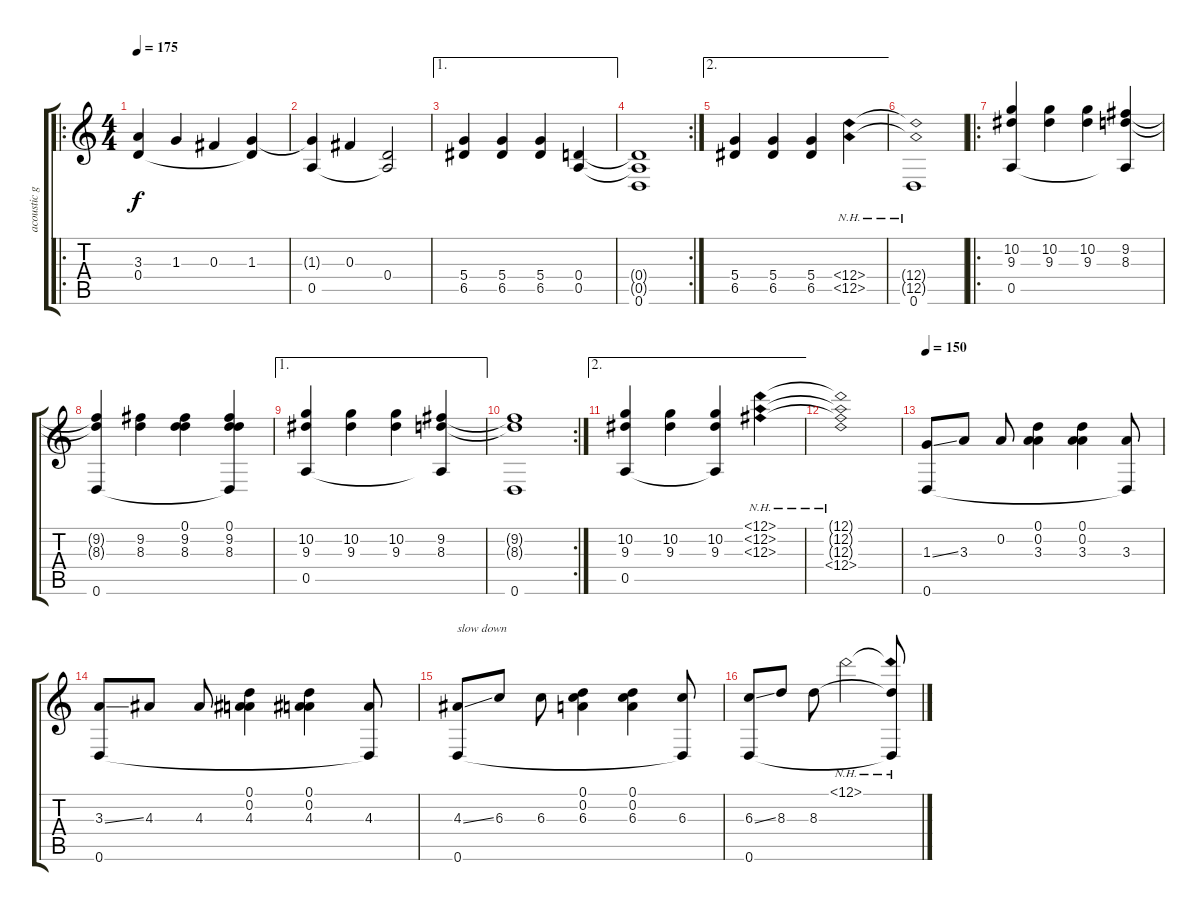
\track ("acoustic guitar" "acoustic g") {instrument acousticguitarsteel}
\staff {score tabs}
\tuning (D4 A3 Gb3 D3 A2 D2) {hide}
\ro
\ts (4 4)
\tempo 175
\clef g2
\ks c
(3.3 0.4).4{dy f} 1.3.4 0.3.4 (1.3 0.4{t}).4 |
(1.3{t} 0.5).4 0.3.4 (0.4 0.5{t}).2 |
\ae 1
(5.4 6.5).4 (5.4 6.5).4 (5.4 6.5).4 (0.4 0.5).4 |
\rc 2
(0.4{t} 0.5{t} 0.6).1 |
\ae 2
(5.4 6.5).4 (5.4 6.5).4 (5.4 6.5).4 (12.4{nh} 12.5{nh}).4 |
(12.4{nh t} 12.5{nh t} 0.6).1 |
\ro
(10.2 9.3 0.5).4 (10.2 9.3).4 (10.2 9.3).4 (9.2 8.3 0.5{t}).4 |
(9.2{t} 8.3{t} 0.6).4 (9.2 8.3).4 (0.1 9.2 8.3).4 (0.1 9.2 8.3 0.6{t}).4 |
\ae 1
(10.2 9.3 0.5).4 (10.2 9.3).4 (10.2 9.3).4 (9.2 8.3 0.5{t}).4 |
\rc 2
(9.2{t} 8.3{t} 0.6).1 |
\ae 2
(10.2 9.3 0.5).4 (10.2 9.3).4 (10.2 9.3 0.5{t}).4 (12.1{nh} 12.2{nh} 12.3{nh}).4 |
(12.1{nh t} 12.2{nh t} 12.3{nh t} 12.4{nh}).1 |
\tempo 150
(1.3{ss} 0.6).8 3.3.8 0.2.8 (0.1 0.2 3.3).4 (0.1 0.2 3.3).4 (3.3 0.6{t}).8 |
(3.3{ss} 0.6).8 4.3.8 4.3.8 (0.1 0.2 4.3).4 (0.1 0.2 4.3).4 (4.3 0.6{t}).8 |
(4.3{ss} 0.6).8{txt "slow down"} 6.3.8 6.3.8 (0.1 0.2 6.3).4 (0.1 0.2 6.3).4 (6.3 0.6{t}).8 |
(6.3{ss} 0.6).8 8.3.8 8.3.8 12.1{nh}.2 (12.1{nh t} 8.3{t} 0.6{t}).8
